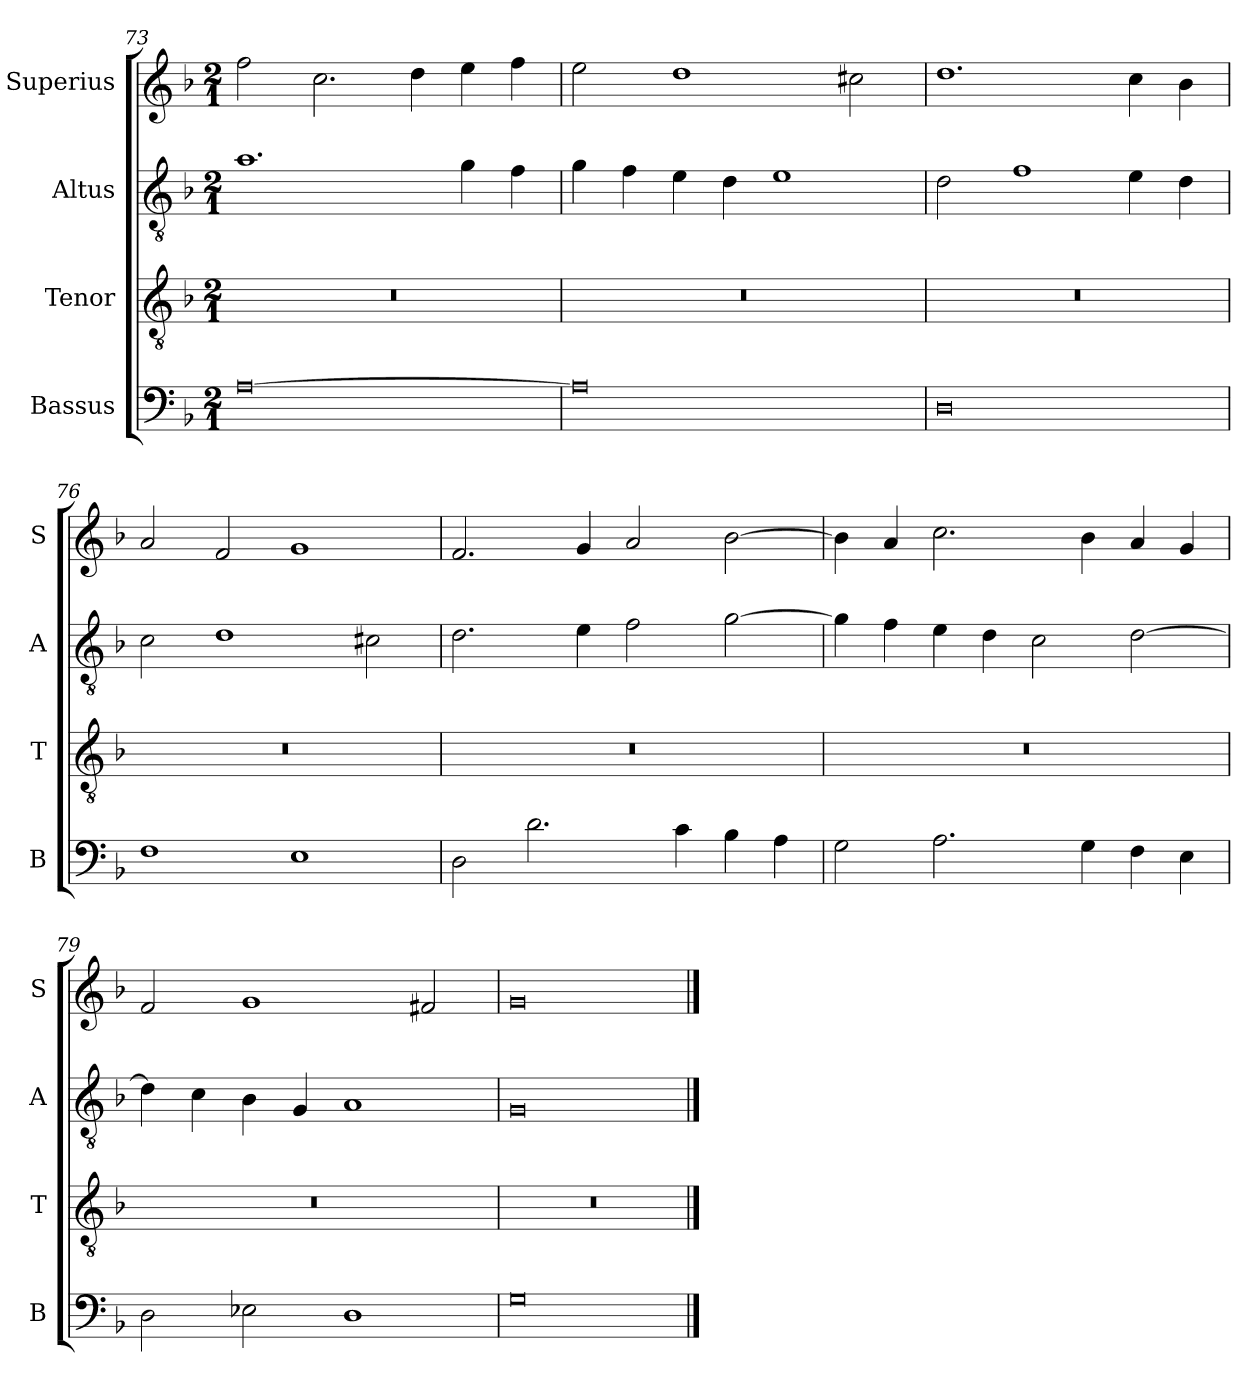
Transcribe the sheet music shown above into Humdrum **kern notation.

**kern	**kern	**kern	**kern
*part4	*part3	*part2	*part1
*staff4	*staff3	*staff2	*staff1
*I"Bassus	*I"Tenor	*I"Altus	*I"Superius
*I'B	*I'T	*I'A	*I'S
*clefF4	*clefGv2	*clefGv2	*clefG2
*k[b-]	*k[b-]	*k[b-]	*k[b-]
*F:	*F:	*F:	*F:
*M2/1	*M2/1	*M2/1	*M2/1
=73	=73	=73	=73
[0A	0r	1.a	2ff
.	.	.	2.cc
.	.	.	4dd
.	.	4g	4ee
.	.	4f	4ff
=74	=74	=74	=74
0A]	0r	4g	2ee
.	.	4f	.
.	.	4e	1dd
.	.	4d	.
.	.	1e	.
.	.	.	2cc#X
=75	=75	=75	=75
0D	0r	2d	1.dd
.	.	1f	.
.	.	4e	4cc
.	.	4d	4b-
=76	=76	=76	=76
1F	0r	2c	2a
.	.	1d	2f
1E	.	.	1g
.	.	2c#X	.
=77	=77	=77	=77
2D	0r	2.d	2.f
2.d	.	.	.
.	.	4e	4g
.	.	2f	2a
4c	.	.	.
4B-	.	[2g	[2b-
4A	.	.	.
=78	=78	=78	=78
2G	0r	4g]	4b-]
.	.	4f	4a
2.A	.	4e	2.cc
.	.	4d	.
.	.	2c	.
4G	.	.	4b-
4F	.	[2d	4a
4E	.	.	4g
=79	=79	=79	=79
2D	0r	4d]	2f
.	.	4c	.
2E-X	.	4B-	1g
.	.	4G	.
1D	.	1A	.
.	.	.	2f#X
=80	=80	=80	=80
0G	0r	0G	0g
==	==	==	==
*-	*-	*-	*-
